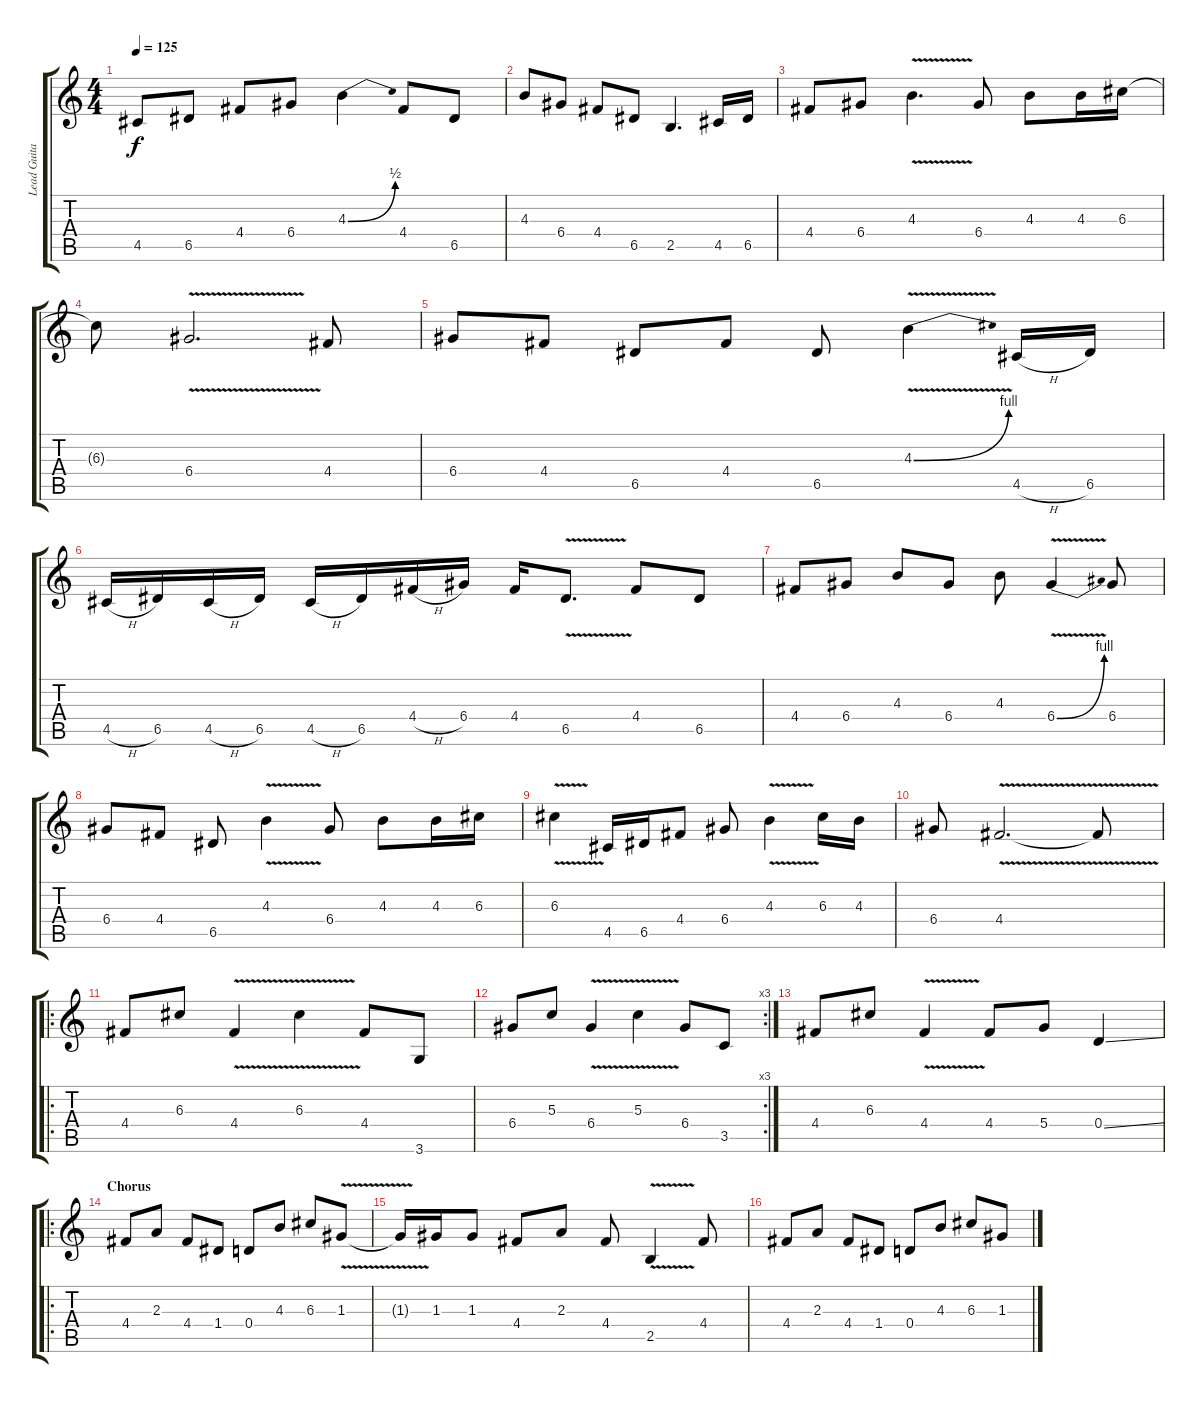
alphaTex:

\track ("Lead Guitar" "Lead Guita") {instrument distortionguitar}
\staff {score tabs}
\tuning (E4 B3 G3 D3 A2 E2) {hide}
\ts (4 4)
\tempo 125
\clef g2
\ks c
4.5.8{dy f} 6.5.8 4.4.8 6.4.8 4.3{be (bend 0 0 60 2)}.4 4.4.8 6.5.8 |
4.3.8 6.4.8 4.4.8 6.5.8 2.5.4{d} 4.5.16 6.5.16 |
4.4.8 6.4.8 4.3{v}.4{d} 6.4.8 4.3.8 4.3.16 6.3.16 |
6.3{t}.8 6.4{v}.2{d} 4.4.8 |
6.4.8 4.4.8 6.5.8 4.4.8 6.5.8 4.3{be (bend 0 0 60 4) v}.4 4.5{h}.16 6.5.16 |
4.5{h}.16 6.5.16 4.5{h}.16 6.5.16 4.5{h}.16 6.5.16 4.4{h}.16 6.4.16 4.4.16 6.5{v}.8{d} 4.4.8 6.5.8 |
4.4.8 6.4.8 4.3.8 6.4.8 4.3.8 6.4{be (bend 0 0 60 4) v}.4 6.4.8 |
6.4.8 4.4.8 6.5.8 4.3{v}.4 6.4.8 4.3.8 4.3.16 6.3.16 |
6.3{v}.4 4.5.16 6.5.16 4.4.8 6.4.8 4.3{v}.4 6.3.16 4.3.16 |
6.4.8 4.4{v}.2{d} 4.4{t}.8 |
\ro
4.4.8 6.3.8 4.4{v}.4 6.3{v}.4 4.4.8 3.6.8 |
\rc 3
6.4.8 5.3.8 6.4{v}.4 5.3{v}.4 6.4.8 3.5.8 |
4.4.8 6.3.8 4.4{v}.4 4.4.8 5.4.8 0.4{ss}.4 |
\ro
\section ("" "Chorus")
4.4.8 2.3.8 4.4.8 1.4.8 0.4.8 4.3.8 6.3.8 1.3{v}.8 |
1.3{t}.16 1.3.16 1.3.8 4.4.8 2.3.8 4.4.8 2.5{v}.4 4.4.8 |
4.4.8 2.3.8 4.4.8 1.4.8 0.4.8 4.3.8 6.3.8 1.3.8
